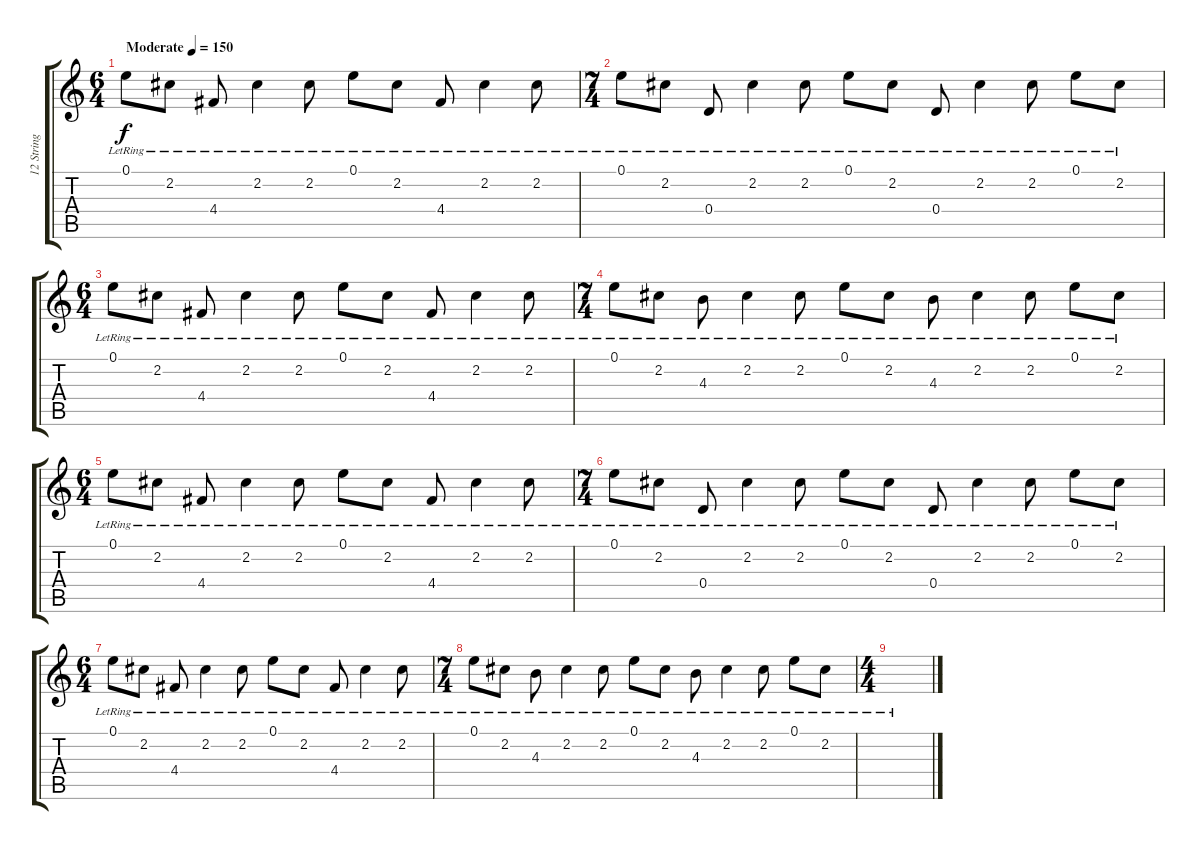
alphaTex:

\track ("12 String Acoustic" "12 String ") {instrument acousticguitarsteel}
\staff {score tabs}
\tuning (E4 B3 G3 D3 A2 E2) {hide}
\ts (6 4)
\tempo (150 "Moderate")
\clef g2
\ks c
0.1{lr}.8{dy f instrument acousticguitarsteel} 2.2{lr}.8 4.4{lr}.8 2.2{lr}.4 2.2{lr}.8 0.1{lr}.8 2.2{lr}.8 4.4{lr}.8 2.2{lr}.4 2.2{lr}.8 |
\ts (7 4)
0.1{lr}.8 2.2{lr}.8 0.4{lr}.8 2.2{lr}.4 2.2{lr}.8 0.1{lr}.8 2.2{lr}.8 0.4{lr}.8 2.2{lr}.4 2.2{lr}.8 0.1{lr}.8 2.2{lr}.8 |
\ts (6 4)
0.1{lr}.8 2.2{lr}.8 4.4{lr}.8 2.2{lr}.4 2.2{lr}.8 0.1{lr}.8 2.2{lr}.8 4.4{lr}.8 2.2{lr}.4 2.2{lr}.8 |
\ts (7 4)
0.1{lr}.8 2.2{lr}.8 4.3{lr}.8 2.2{lr}.4 2.2{lr}.8 0.1{lr}.8 2.2{lr}.8 4.3{lr}.8 2.2{lr}.4 2.2{lr}.8 0.1{lr}.8 2.2{lr}.8 |
\ts (6 4)
0.1{lr}.8 2.2{lr}.8 4.4{lr}.8 2.2{lr}.4 2.2{lr}.8 0.1{lr}.8 2.2{lr}.8 4.4{lr}.8 2.2{lr}.4 2.2{lr}.8 |
\ts (7 4)
0.1{lr}.8 2.2{lr}.8 0.4{lr}.8 2.2{lr}.4 2.2{lr}.8 0.1{lr}.8 2.2{lr}.8 0.4{lr}.8 2.2{lr}.4 2.2{lr}.8 0.1{lr}.8 2.2{lr}.8 |
\ts (6 4)
0.1{lr}.8 2.2{lr}.8 4.4{lr}.8 2.2{lr}.4 2.2{lr}.8 0.1{lr}.8 2.2{lr}.8 4.4{lr}.8 2.2{lr}.4 2.2{lr}.8 |
\ts (7 4)
0.1{lr}.8 2.2{lr}.8 4.3{lr}.8 2.2{lr}.4 2.2{lr}.8 0.1{lr}.8 2.2{lr}.8 4.3{lr}.8 2.2{lr}.4 2.2{lr}.8 0.1{lr}.8 2.2{lr}.8 |
\ts (4 4)
